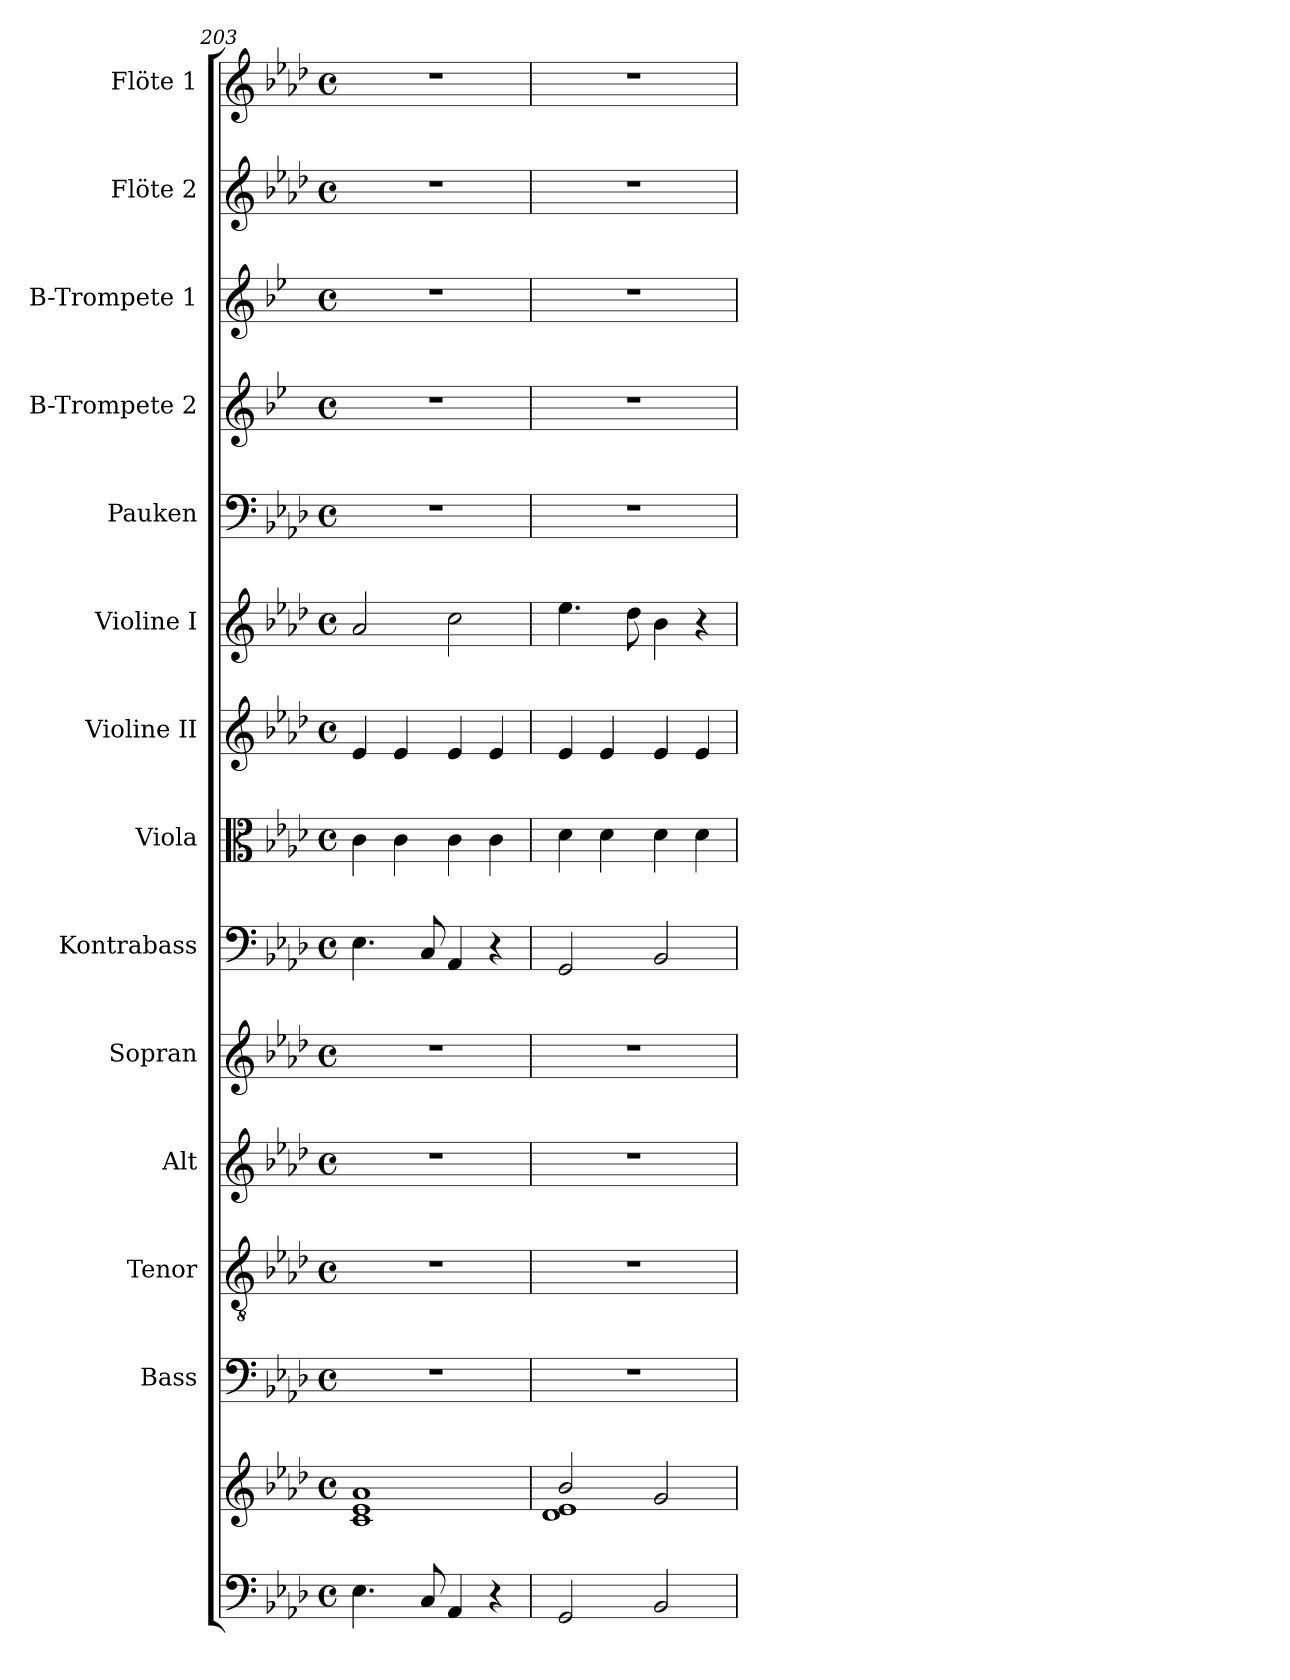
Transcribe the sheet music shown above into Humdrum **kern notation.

**kern	**kern	**kern	**kern	**kern	**kern	**kern	**kern	**kern	**kern	**kern	**kern	**kern	**kern	**kern
*part14	*part14	*part13	*part12	*part11	*part10	*part9	*part8	*part7	*part6	*part5	*part4	*part3	*part2	*part1
*staff15	*staff14	*staff13	*staff12	*staff11	*staff10	*staff9	*staff8	*staff7	*staff6	*staff5	*staff4	*staff3	*staff2	*staff1
*	*	*I"Bass	*I"Tenor	*I"Alt	*I"Sopran	*I"Kontrabass	*I"Viola	*I"Violine II	*I"Violine I	*I"Pauken	*I"B-Trompete 2	*I"B-Trompete 1	*I"Flöte 2	*I"Flöte 1
*	*	*I'B.	*I'T.	*I'A.	*I'S.	*I'Kb.	*I'Vla.	*I'Vl. II	*I'Vl. I	*I'Pk.	*I'B Trp. 2	*I'B Trp. 1	*I'Fl. 2	*I'Fl. 1
!!LO:PB:g=z
*clefF4	*clefG2	*clefF4	*clefGv2	*clefG2	*clefG2	*clefF4	*clefC3	*clefG2	*clefG2	*clefF4	*clefG2	*clefG2	*clefG2	*clefG2
*	*	*	*	*	*	*ITrd7c12	*	*	*	*	*ITrd1c2	*ITrd1c2	*	*
*k[b-e-a-d-]	*k[b-e-a-d-]	*k[b-e-a-d-]	*k[b-e-a-d-]	*k[b-e-a-d-]	*k[b-e-a-d-]	*k[b-e-a-d-]	*k[b-e-a-d-]	*k[b-e-a-d-]	*k[b-e-a-d-]	*k[b-e-a-d-]	*k[b-e-a-d-]	*k[b-e-a-d-]	*k[b-e-a-d-]	*k[b-e-a-d-]
*A-:	*A-:	*A-:	*A-:	*A-:	*A-:	*A-:	*A-:	*A-:	*A-:	*A-:	*A-:	*A-:	*A-:	*A-:
*M4/4	*M4/4	*M4/4	*M4/4	*M4/4	*M4/4	*M4/4	*M4/4	*M4/4	*M4/4	*M4/4	*M4/4	*M4/4	*M4/4	*M4/4
*met(c)	*met(c)	*met(c)	*met(c)	*met(c)	*met(c)	*met(c)	*met(c)	*met(c)	*met(c)	*met(c)	*met(c)	*met(c)	*met(c)	*met(c)
=203	=203	=203	=203	=203	=203	=203	=203	=203	=203	=203	=203	=203	=203	=203
4.E-\	1c 1e- 1a-	1r	1r	1r	1r	4.EE-\	4c\	4e-/	2a-/	1r	1r	1r	1r	1r
.	.	.	.	.	.	.	4c\	4e-/	.	.	.	.	.	.
8C/	.	.	.	.	.	8CC/	.	.	.	.	.	.	.	.
4AA-/	.	.	.	.	.	4AAA-/	4c\	4e-/	2cc\	.	.	.	.	.
4r	.	.	.	.	.	4r	4c\	4e-/	.	.	.	.	.	.
=204	=204	=204	=204	=204	=204	=204	=204	=204	=204	=204	=204	=204	=204	=204
*	*^	*	*	*	*	*	*	*	*	*	*	*	*	*
2GG/	2b-/	1d- 1e-	1r	1r	1r	1r	2GGG/	4d-\	4e-/	4.ee-\	1r	1r	1r	1r	1r
.	.	.	.	.	.	.	.	4d-\	4e-/	.	.	.	.	.	.
.	.	.	.	.	.	.	.	.	.	8dd-\	.	.	.	.	.
2BB-/	2g/	.	.	.	.	.	2BBB-/	4d-\	4e-/	4b-\	.	.	.	.	.
.	.	.	.	.	.	.	.	4d-\	4e-/	4r	.	.	.	.	.
*	*v	*v	*	*	*	*	*	*	*	*	*	*	*	*	*
=	=	=	=	=	=	=	=	=	=	=	=	=	=	=
*-	*-	*-	*-	*-	*-	*-	*-	*-	*-	*-	*-	*-	*-	*-
